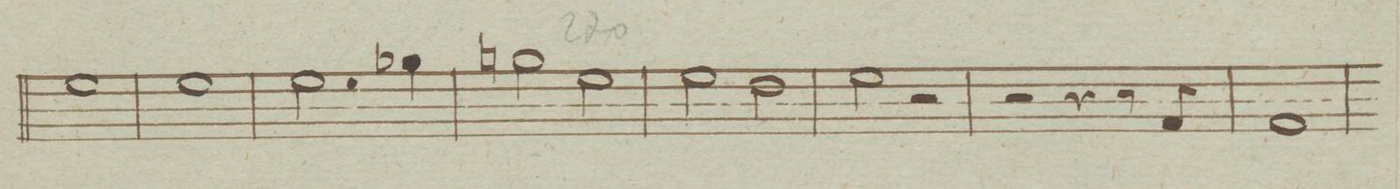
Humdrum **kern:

**kern
*I"Oboe Secondo.
*clefG2
*k[b-e-a-]
*met(c)
*M4/4
1ee-
=264
1ee-
=265
2.ee-\
4gg-X\
=266
2ggn\
2ee-\
=267
2ee-\
2dd\
=268
2ee-\
2r
=269
2r
4r
8r
8f/
=270
1f
=271
*-
